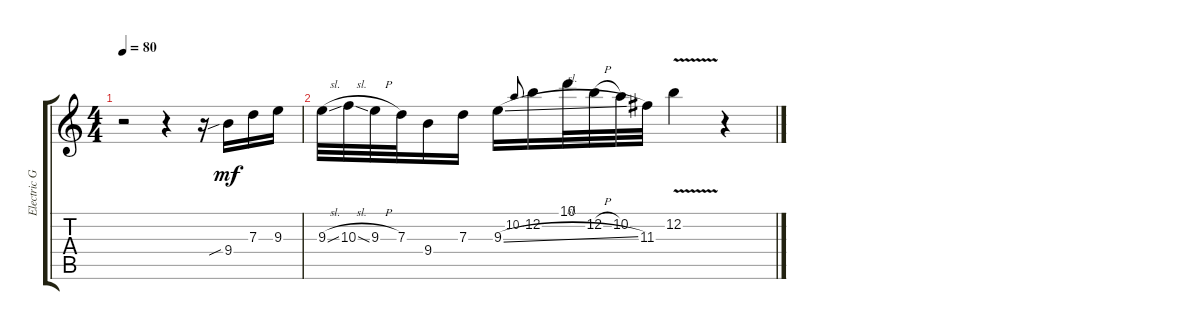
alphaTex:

\track ("Electric Guitar" "Electric G") {instrument electricguitarclean}
\staff {score tabs}
\tuning (E4 B3 G3 D3 A2 E2) {hide}
\ts (4 4)
\tempo 80
\clef g2
\ks c
r.2{dy mf instrument electricguitarclean} r.4 r.16 9.4{sib}.16 7.3.16 9.3.16 |
9.3{sl}.32 10.3{sl}.32 9.3{h}.32 7.3.32 9.4.16 7.3.16 9.3{sl}.16 10.2.8{gr onbeat} 12.2.16 10.1.32 12.2{h}.32 10.2.32 11.3.32 12.2{v}.4 r.4
